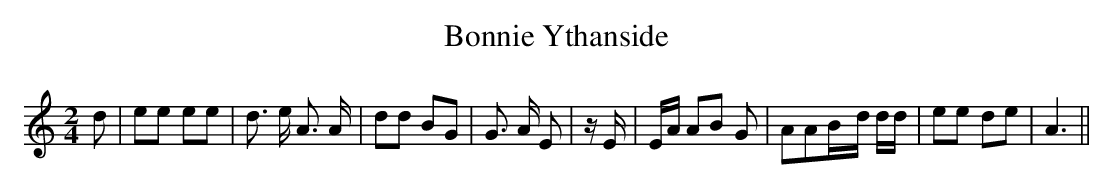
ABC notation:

X:1
T:Bonnie Ythanside
M:2/4
L:1/8
K:C
 d| ee ee| d3/2 e/2 A3/2 A/2| dd BG| G3/2 A/2 E| z/2 E/2| E/2A/2 AB G|\
 AAB/2-d/2 d/2d/2| ee de| A3||
